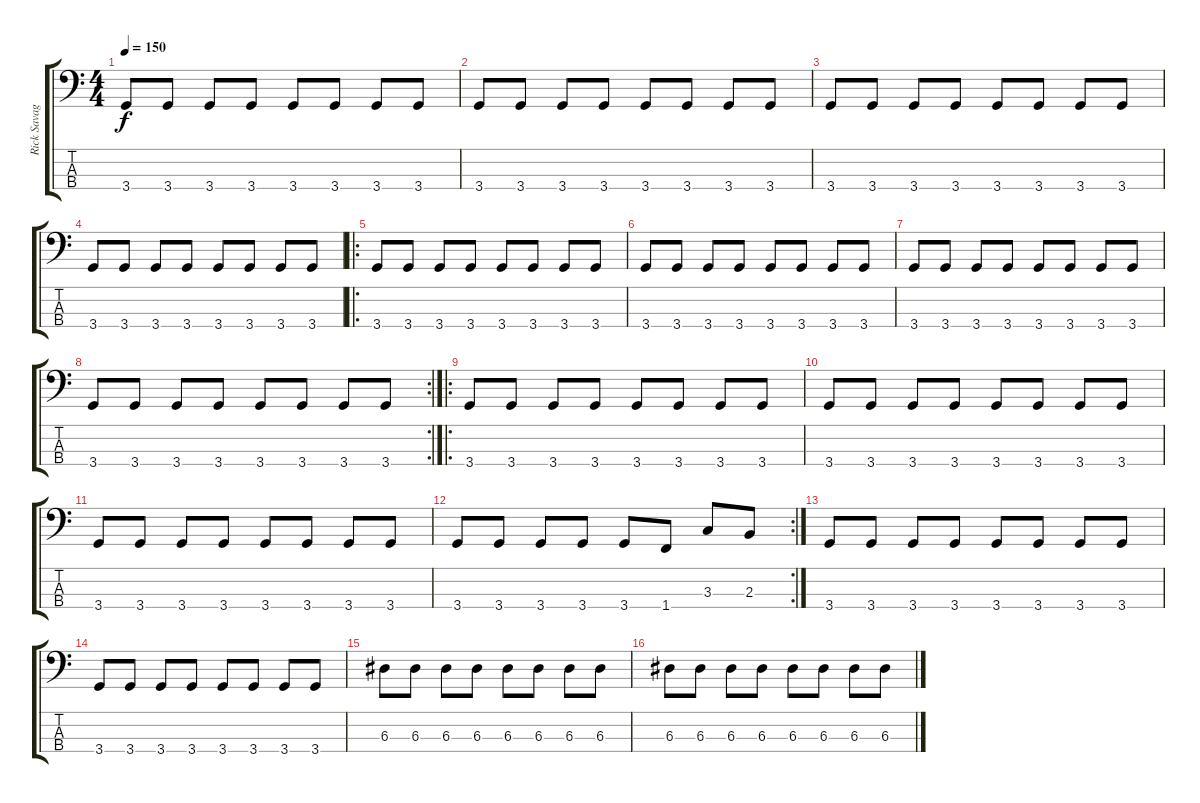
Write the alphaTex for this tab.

\track ("Rick Savage" "Rick Savag") {instrument electricbassfinger}
\staff {score tabs}
\tuning (G2 D2 A1 E1) {hide}
\ts (4 4)
\tempo 150
\clef f4
\ks c
3.4.8{dy f} 3.4.8 3.4.8 3.4.8 3.4.8 3.4.8 3.4.8 3.4.8 |
3.4.8 3.4.8 3.4.8 3.4.8 3.4.8 3.4.8 3.4.8 3.4.8 |
3.4.8 3.4.8 3.4.8 3.4.8 3.4.8 3.4.8 3.4.8 3.4.8 |
3.4.8 3.4.8 3.4.8 3.4.8 3.4.8 3.4.8 3.4.8 3.4.8 |
\ro
3.4.8 3.4.8 3.4.8 3.4.8 3.4.8 3.4.8 3.4.8 3.4.8 |
3.4.8 3.4.8 3.4.8 3.4.8 3.4.8 3.4.8 3.4.8 3.4.8 |
3.4.8 3.4.8 3.4.8 3.4.8 3.4.8 3.4.8 3.4.8 3.4.8 |
\rc 2
3.4.8 3.4.8 3.4.8 3.4.8 3.4.8 3.4.8 3.4.8 3.4.8 |
\ro
3.4.8 3.4.8 3.4.8 3.4.8 3.4.8 3.4.8 3.4.8 3.4.8 |
3.4.8 3.4.8 3.4.8 3.4.8 3.4.8 3.4.8 3.4.8 3.4.8 |
3.4.8 3.4.8 3.4.8 3.4.8 3.4.8 3.4.8 3.4.8 3.4.8 |
\rc 2
3.4.8 3.4.8 3.4.8 3.4.8 3.4.8 1.4.8 3.3.8 2.3.8 |
3.4.8 3.4.8 3.4.8 3.4.8 3.4.8 3.4.8 3.4.8 3.4.8 |
3.4.8 3.4.8 3.4.8 3.4.8 3.4.8 3.4.8 3.4.8 3.4.8 |
6.3.8 6.3.8 6.3.8 6.3.8 6.3.8 6.3.8 6.3.8 6.3.8 |
6.3.8 6.3.8 6.3.8 6.3.8 6.3.8 6.3.8 6.3.8 6.3.8
